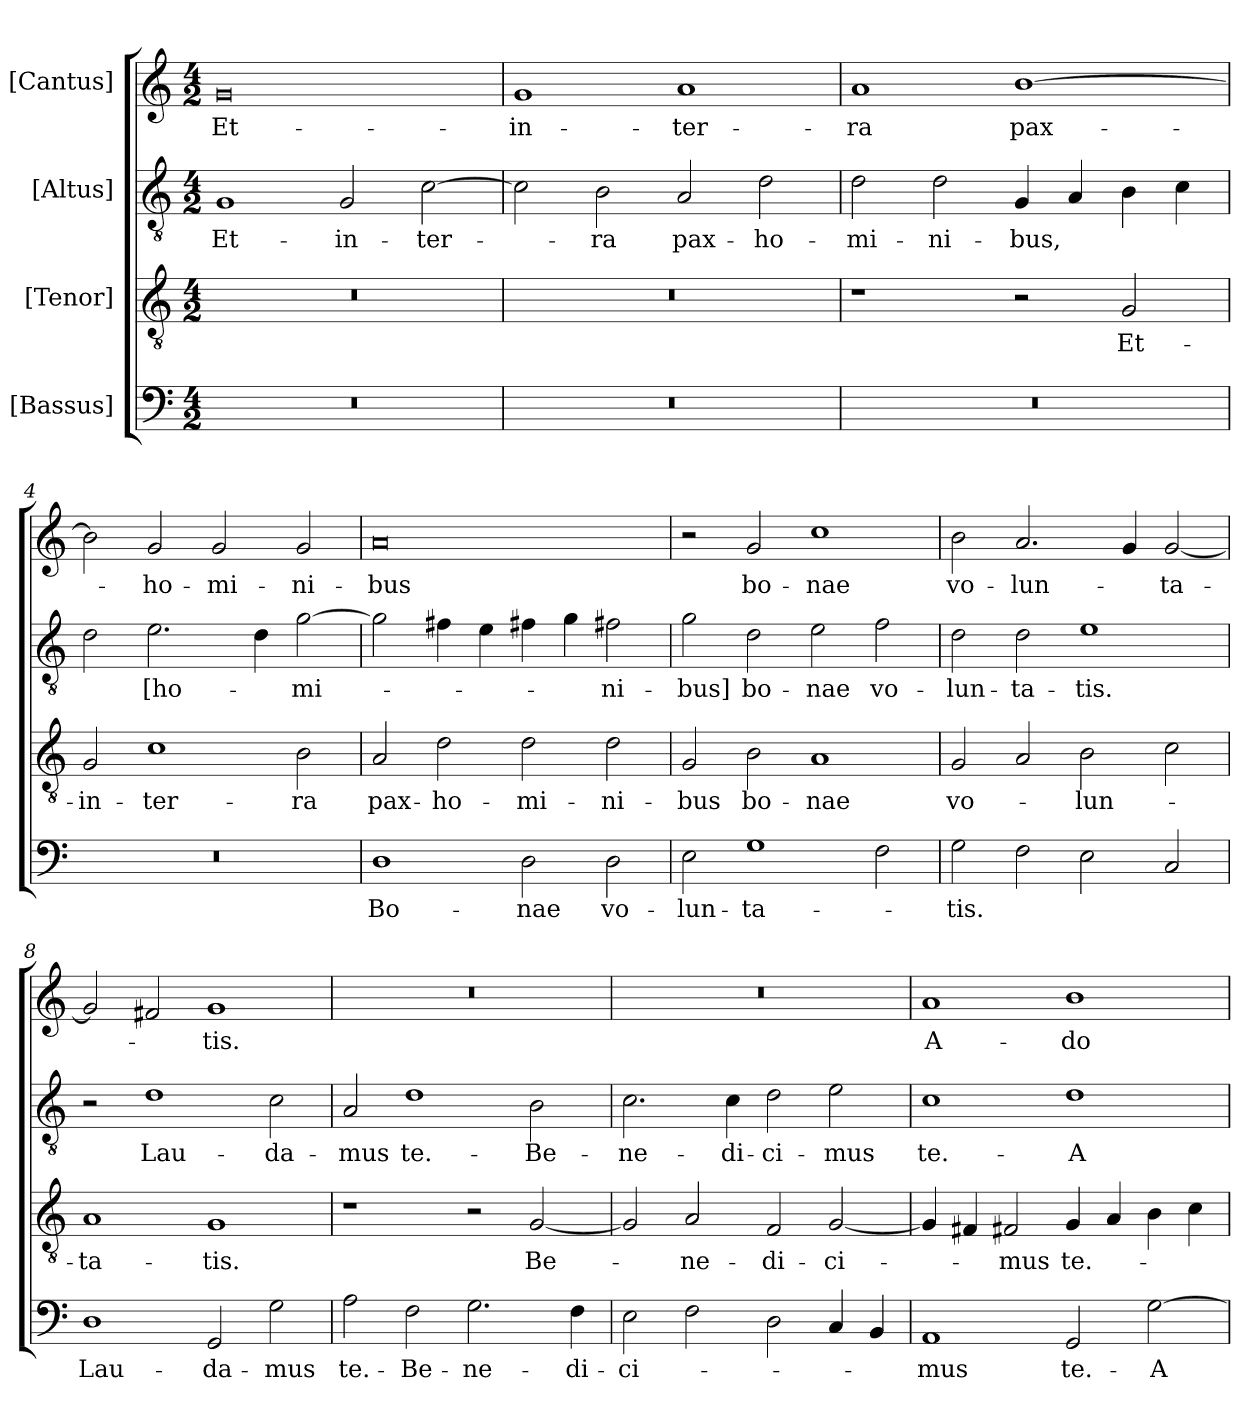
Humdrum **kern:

**kern	**text	**kern	**text	**kern	**text	**kern	**text
*part4	*part4	*part3	*part3	*part2	*part2	*part1	*part1
*staff4	*staff4	*staff3	*staff3	*staff2	*staff2	*staff1	*staff1
*I"[Bassus]	*	*I"[Tenor]	*	*I"[Altus]	*	*I"[Cantus]	*
*clefF4	*	*clefGv2	*	*clefGv2	*	*clefG2	*
*k[]	*	*k[]	*	*k[]	*	*k[]	*
*M4/2	*	*M4/2	*	*M4/2	*	*M4/2	*
=1	=1	=1	=1	=1	=1	=1	=1
0r	.	0r	.	1G/	Et-	0g/	Et-
.	.	.	.	2G/	in-	.	.
.	.	.	.	[2c\	ter-	.	.
=2	=2	=2	=2	=2	=2	=2	=2
0r	.	0r	.	2c\]	.	1g/	in-
.	.	.	.	2B\	-ra	.	.
.	.	.	.	2A/	pax-	1a/	ter-
.	.	.	.	2d\	ho-	.	.
=3	=3	=3	=3	=3	=3	=3	=3
0r	.	1r	.	2d\	-mi-	1a/	-ra
.	.	.	.	2d\	-ni-	.	.
.	.	2r	.	4G/	-bus,	[1b\	pax-
.	.	.	.	4A/	.	.	.
.	.	2G/	Et-	4B\	.	.	.
.	.	.	.	4c\	.	.	.
=4	=4	=4	=4	=4	=4	=4	=4
0r	.	2G/	in-	2d\	.	2b\]	.
.	.	1c\	ter-	2.e\	[ho-	2g/	ho-
.	.	.	.	.	.	2g/	-mi-
.	.	.	.	4d\	.	.	.
.	.	2B\	-ra	[2g\	-mi-	2g/	-ni-
=5	=5	=5	=5	=5	=5	=5	=5
1D\	Bo-	2A/	pax-	2g\]	.	0a/	-bus
.	.	2d\	ho-	4f#X\	.	.	.
.	.	.	.	4e\	.	.	.
2D\	-nae	2d\	-mi-	4f#X\	.	.	.
.	.	.	.	4g\	.	.	.
2D\	vo-	2d\	-ni-	2f#X\	-ni-	.	.
=6	=6	=6	=6	=6	=6	=6	=6
2E\	-lun-	2G/	-bus	2g\	-bus]	2r	.
1G\	-ta-	2B\	bo-	2d\	bo-	2g/	bo-
.	.	1A/	-nae	2e\	-nae	1cc\	-nae
2F\	.	.	.	2f\	vo-	.	.
=7	=7	=7	=7	=7	=7	=7	=7
2G\	-tis.	2G/	vo-	2d\	-lun-	2b\	vo-
2F\	.	2A/	.	2d\	-ta-	2.a/	-lun-
2E\	.	2B\	-lun-	1e\	-tis.	.	.
.	.	.	.	.	.	4g/	.
2C/	.	2c\	.	.	.	[2g/	-ta-
=8	=8	=8	=8	=8	=8	=8	=8
1D\	Lau-	1A/	-ta-	2r	.	2g/]	.
.	.	.	.	1d\	Lau-	2f#X/	.
2GG/	-da-	1G/	-tis.	.	.	1g/	-tis.
2G\	-mus	.	.	2c\	-da-	.	.
=9	=9	=9	=9	=9	=9	=9	=9
2A\	te.-	1r	.	2A/	-mus	0r	.
2F\	Be-	.	.	1d\	te.-	.	.
2.G\	-ne-	2r	.	.	.	.	.
.	.	[2G/	Be-	2B\	Be-	.	.
4F\	-di-	.	.	.	.	.	.
=10	=10	=10	=10	=10	=10	=10	=10
2E\	-ci-	2G/]	.	2.c\	-ne-	0r	.
2F\	.	2A/	-ne-	.	.	.	.
.	.	.	.	4c\	-di-	.	.
2D\	.	2F/	-di-	2d\	-ci-	.	.
4C/	.	[2G/	-ci-	2e\	-mus	.	.
4BB/	.	.	.	.	.	.	.
=11	=11	=11	=11	=11	=11	=11	=11
1AA/	-mus	4G/]	.	1c\	te.-	1a/	A-
.	.	4F#X/	.	.	.	.	.
.	.	2F#X/	-mus	.	.	.	.
2GG/	te.-	4G/	te.-	1d\	A-	1b\	-do-
.	.	4A/	.	.	.	.	.
[2G\	A-	4B\	.	.	.	.	.
.	.	4c\	.	.	.	.	.
=	=	=	=	=	=	=	=
*-	*-	*-	*-	*-	*-	*-	*-
